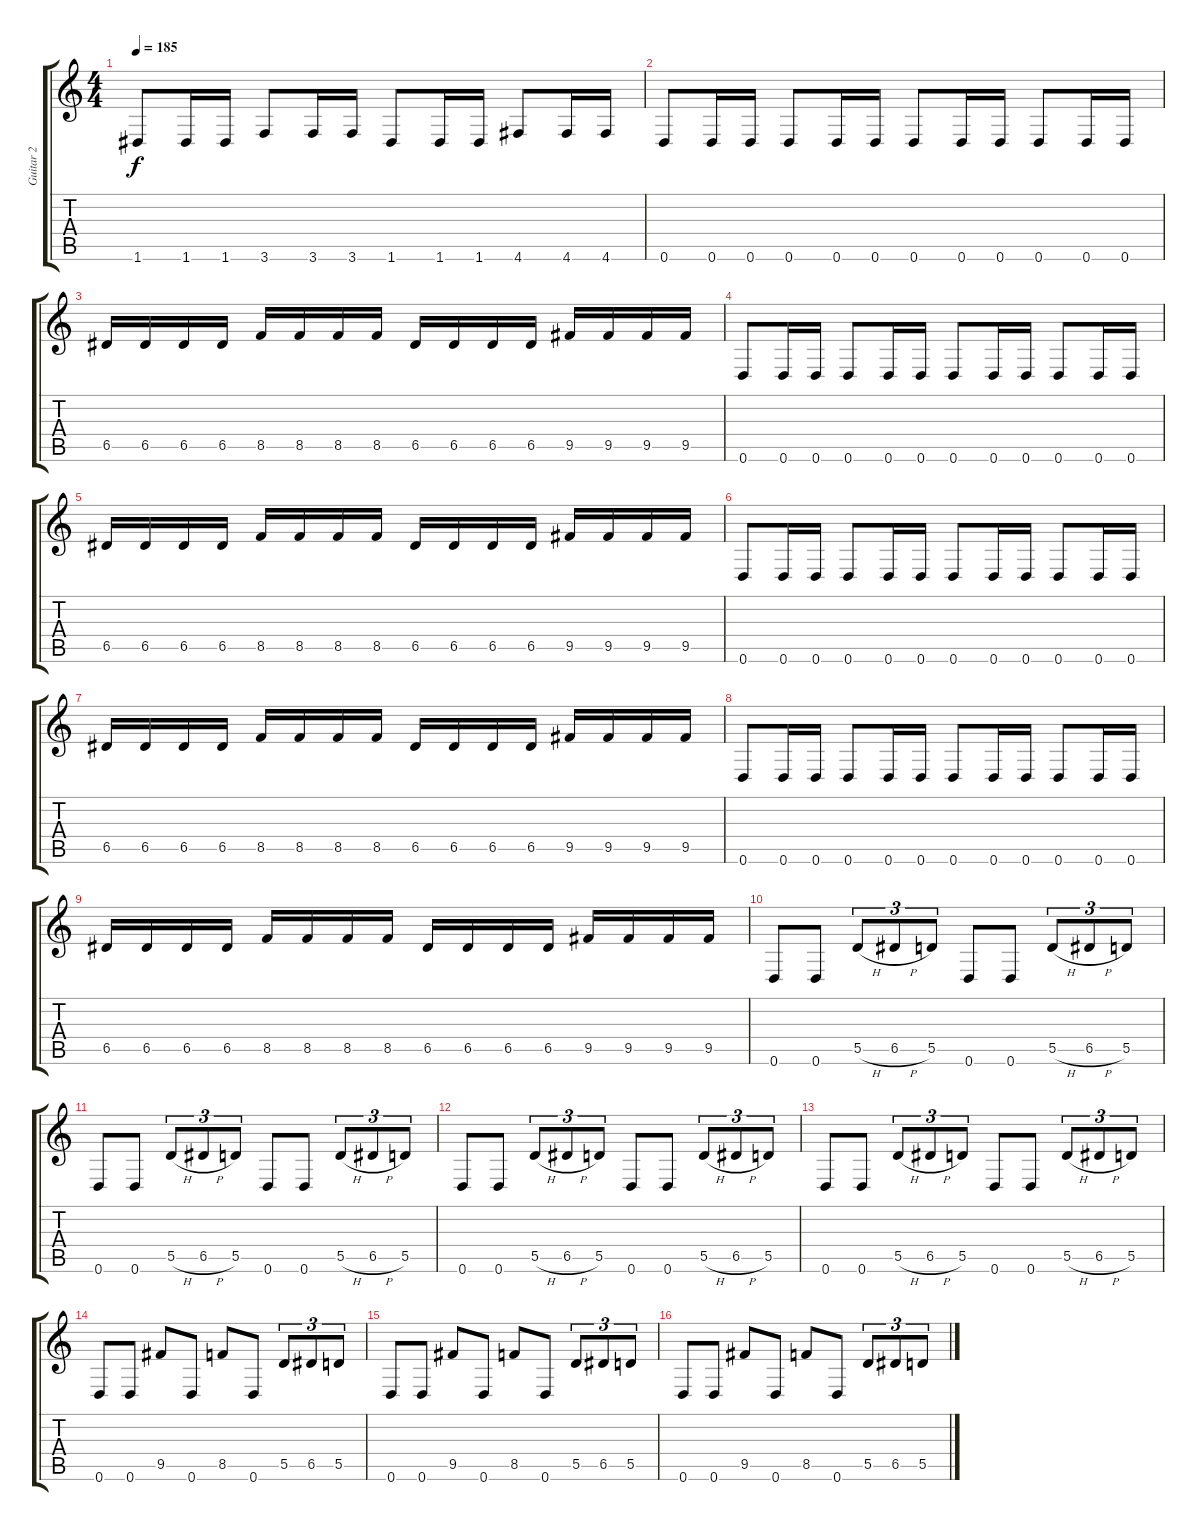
\track ("Guitar 2" "Guitar 2") {instrument distortionguitar}
\staff {score tabs}
\tuning (E4 B3 G3 D3 A2 D2) {hide}
\ts (4 4)
\tempo 185
\clef g2
\ks c
1.6.8{dy f} 1.6.16 1.6.16 3.6.8 3.6.16 3.6.16 1.6.8 1.6.16 1.6.16 4.6.8 4.6.16 4.6.16 |
0.6.8 0.6.16 0.6.16 0.6.8 0.6.16 0.6.16 0.6.8 0.6.16 0.6.16 0.6.8 0.6.16 0.6.16 |
6.5.16 6.5.16 6.5.16 6.5.16 8.5.16 8.5.16 8.5.16 8.5.16 6.5.16 6.5.16 6.5.16 6.5.16 9.5.16 9.5.16 9.5.16 9.5.16 |
0.6.8 0.6.16 0.6.16 0.6.8 0.6.16 0.6.16 0.6.8 0.6.16 0.6.16 0.6.8 0.6.16 0.6.16 |
6.5.16 6.5.16 6.5.16 6.5.16 8.5.16 8.5.16 8.5.16 8.5.16 6.5.16 6.5.16 6.5.16 6.5.16 9.5.16 9.5.16 9.5.16 9.5.16 |
0.6.8 0.6.16 0.6.16 0.6.8 0.6.16 0.6.16 0.6.8 0.6.16 0.6.16 0.6.8 0.6.16 0.6.16 |
6.5.16 6.5.16 6.5.16 6.5.16 8.5.16 8.5.16 8.5.16 8.5.16 6.5.16 6.5.16 6.5.16 6.5.16 9.5.16 9.5.16 9.5.16 9.5.16 |
0.6.8 0.6.16 0.6.16 0.6.8 0.6.16 0.6.16 0.6.8 0.6.16 0.6.16 0.6.8 0.6.16 0.6.16 |
6.5.16 6.5.16 6.5.16 6.5.16 8.5.16 8.5.16 8.5.16 8.5.16 6.5.16 6.5.16 6.5.16 6.5.16 9.5.16 9.5.16 9.5.16 9.5.16 |
0.6.8 0.6.8 5.5{h}.8{tu (3 2)} 6.5{h}.8{tu (3 2)} 5.5.8{tu (3 2)} 0.6.8 0.6.8 5.5{h}.8{tu (3 2)} 6.5{h}.8{tu (3 2)} 5.5.8{tu (3 2)} |
0.6.8 0.6.8 5.5{h}.8{tu (3 2)} 6.5{h}.8{tu (3 2)} 5.5.8{tu (3 2)} 0.6.8 0.6.8 5.5{h}.8{tu (3 2)} 6.5{h}.8{tu (3 2)} 5.5.8{tu (3 2)} |
0.6.8 0.6.8 5.5{h}.8{tu (3 2)} 6.5{h}.8{tu (3 2)} 5.5.8{tu (3 2)} 0.6.8 0.6.8 5.5{h}.8{tu (3 2)} 6.5{h}.8{tu (3 2)} 5.5.8{tu (3 2)} |
0.6.8 0.6.8 5.5{h}.8{tu (3 2)} 6.5{h}.8{tu (3 2)} 5.5.8{tu (3 2)} 0.6.8 0.6.8 5.5{h}.8{tu (3 2)} 6.5{h}.8{tu (3 2)} 5.5.8{tu (3 2)} |
0.6.8 0.6.8 9.5.8 0.6.8 8.5.8 0.6.8 5.5.8{tu (3 2)} 6.5.8{tu (3 2)} 5.5.8{tu (3 2)} |
0.6.8 0.6.8 9.5.8 0.6.8 8.5.8 0.6.8 5.5.8{tu (3 2)} 6.5.8{tu (3 2)} 5.5.8{tu (3 2)} |
0.6.8 0.6.8 9.5.8 0.6.8 8.5.8 0.6.8 5.5.8{tu (3 2)} 6.5.8{tu (3 2)} 5.5.8{tu (3 2)}
